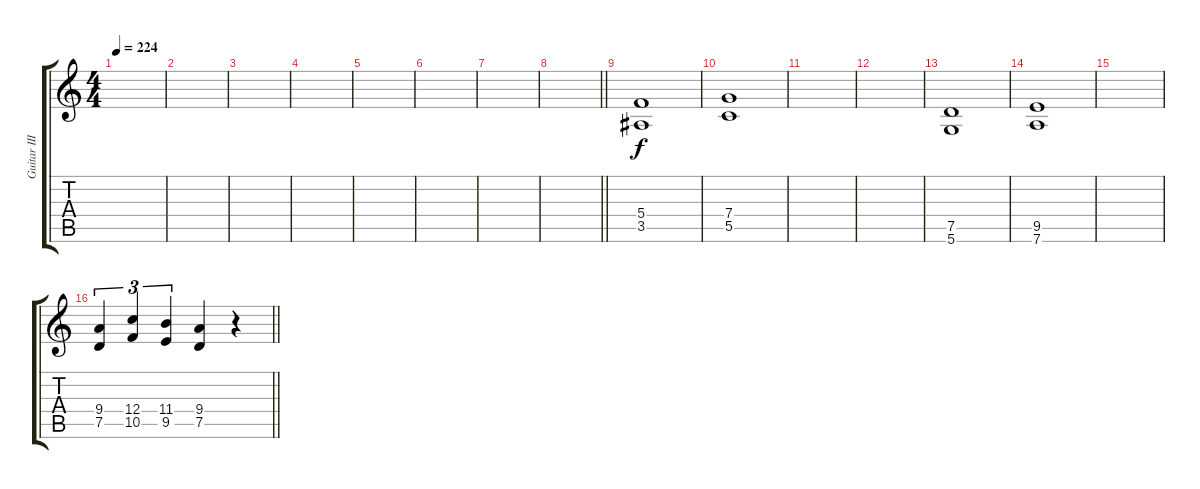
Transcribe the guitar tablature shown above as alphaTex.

\track ("Guitar III" "Guitar III") {mute instrument distortionguitar}
\staff {score tabs}
\tuning (D4 A3 F3 C3 G2 D2) {hide}
\ts (4 4)
\tempo 224
\clef g2
\ks c
|
|
|
|
|
|
|
\barLineRight lightlight
|
(5.4 3.5).1 |
(7.4 5.5).1 |
|
|
(7.5 5.6).1 |
(9.5 7.6).1 |
|
\barLineRight lightlight
(9.4 7.5).4{tu (3 2)} (12.4 10.5).4{tu (3 2)} (11.4 9.5).4{tu (3 2)} (9.4 7.5).4 r.4
